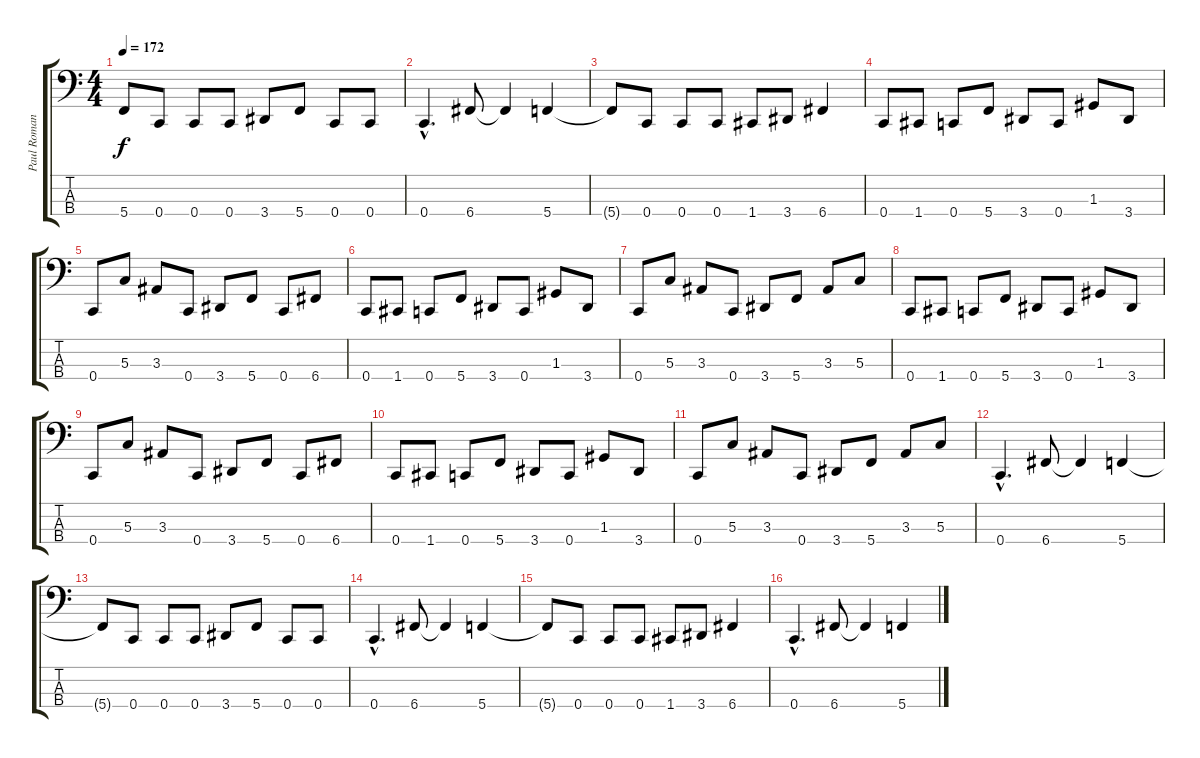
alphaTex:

\track ("Paul Romanko" "Paul Roman") {instrument electricbassfinger}
\staff {score tabs}
\tuning (F2 C2 G1 C1) {hide}
\ts (4 4)
\tempo 172
\clef f4
\ks c
5.4{t}.8{dy f} 0.4.8 0.4.8 0.4.8 3.4.8 5.4.8 0.4.8 0.4.8 |
0.4{hac}.4{d} 6.4.8 6.4{t}.4 5.4.4 |
5.4{t}.8 0.4.8 0.4.8 0.4.8 1.4.8 3.4.8 6.4.4 |
0.4.8 1.4.8 0.4.8 5.4.8 3.4.8 0.4.8 1.3.8 3.4.8 |
0.4.8 5.3.8 3.3.8 0.4.8 3.4.8 5.4.8 0.4.8 6.4.8 |
0.4.8 1.4.8 0.4.8 5.4.8 3.4.8 0.4.8 1.3.8 3.4.8 |
0.4.8 5.3.8 3.3.8 0.4.8 3.4.8 5.4.8 3.3.8 5.3.8 |
0.4.8 1.4.8 0.4.8 5.4.8 3.4.8 0.4.8 1.3.8 3.4.8 |
0.4.8 5.3.8 3.3.8 0.4.8 3.4.8 5.4.8 0.4.8 6.4.8 |
0.4.8 1.4.8 0.4.8 5.4.8 3.4.8 0.4.8 1.3.8 3.4.8 |
0.4.8 5.3.8 3.3.8 0.4.8 3.4.8 5.4.8 3.3.8 5.3.8 |
0.4{hac}.4{d} 6.4.8 6.4{t}.4 5.4.4 |
5.4{t}.8 0.4.8 0.4.8 0.4.8 3.4.8 5.4.8 0.4.8 0.4.8 |
0.4{hac}.4{d} 6.4.8 6.4{t}.4 5.4.4 |
5.4{t}.8 0.4.8 0.4.8 0.4.8 1.4.8 3.4.8 6.4.4 |
0.4{hac}.4{d} 6.4.8 6.4{t}.4 5.4.4
